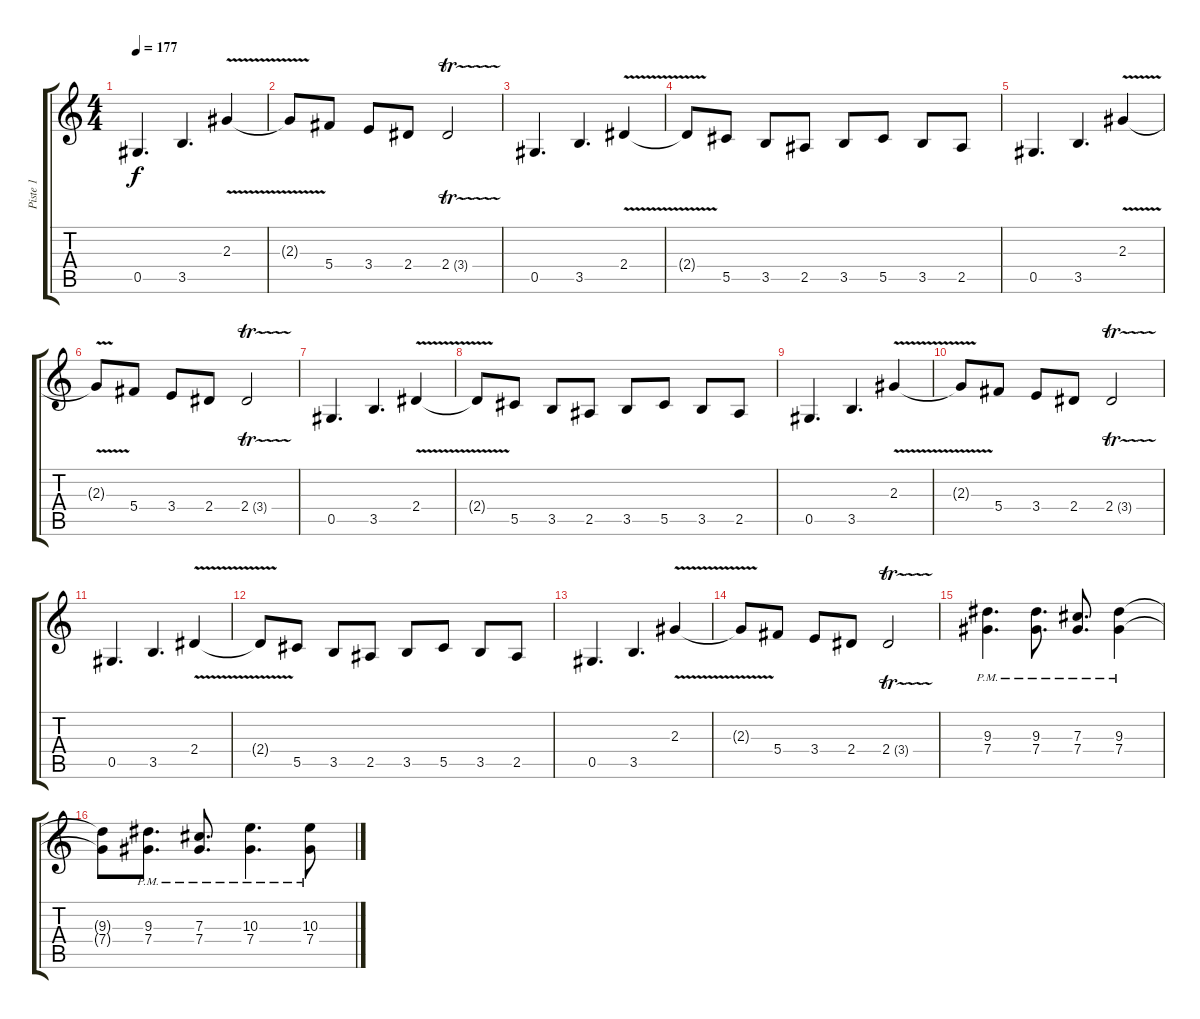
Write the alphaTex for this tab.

\track ("Piste 1" "Piste 1") {instrument overdrivenguitar}
\staff {score tabs}
\tuning (Eb4 Bb3 Gb3 Db3 Ab2 Eb2) {hide}
\ts (4 4)
\tempo 177
\clef g2
\ks c
0.5.4{d dy f} 3.5.4{d} 2.3{v}.4 |
2.3{t}.8 5.4.8 3.4.8 2.4.8 2.4{tr (3 16)}.2 |
0.5.4{d} 3.5.4{d} 2.4{v}.4 |
2.4{t}.8 5.5.8 3.5.8 2.5.8 3.5.8 5.5.8 3.5.8 2.5.8 |
0.5.4{d} 3.5.4{d} 2.3{v}.4 |
2.3{t}.8 5.4.8 3.4.8 2.4.8 2.4{tr (3 16)}.2 |
0.5.4{d} 3.5.4{d} 2.4{v}.4 |
2.4{t}.8 5.5.8 3.5.8 2.5.8 3.5.8 5.5.8 3.5.8 2.5.8 |
0.5.4{d} 3.5.4{d} 2.3{v}.4 |
2.3{t}.8 5.4.8 3.4.8 2.4.8 2.4{tr (3 16)}.2 |
0.5.4{d} 3.5.4{d} 2.4{v}.4 |
2.4{t}.8 5.5.8 3.5.8 2.5.8 3.5.8 5.5.8 3.5.8 2.5.8 |
0.5.4{d} 3.5.4{d} 2.3{v}.4 |
2.3{t}.8 5.4.8 3.4.8 2.4.8 2.4{tr (3 16)}.2 |
(9.3{pm} 7.4{pm}).4{d} (9.3{pm} 7.4{pm}).8{d} (7.3{pm} 7.4{pm}).8{d} (9.3{pm} 7.4{pm}).4 |
(9.3{t} 7.4{t}).8 (9.3{pm} 7.4{pm}).8{d} (7.3{pm} 7.4{pm}).8{d} (10.3{pm} 7.4{pm}).4{d} (10.3{pm} 7.4{pm}).8
